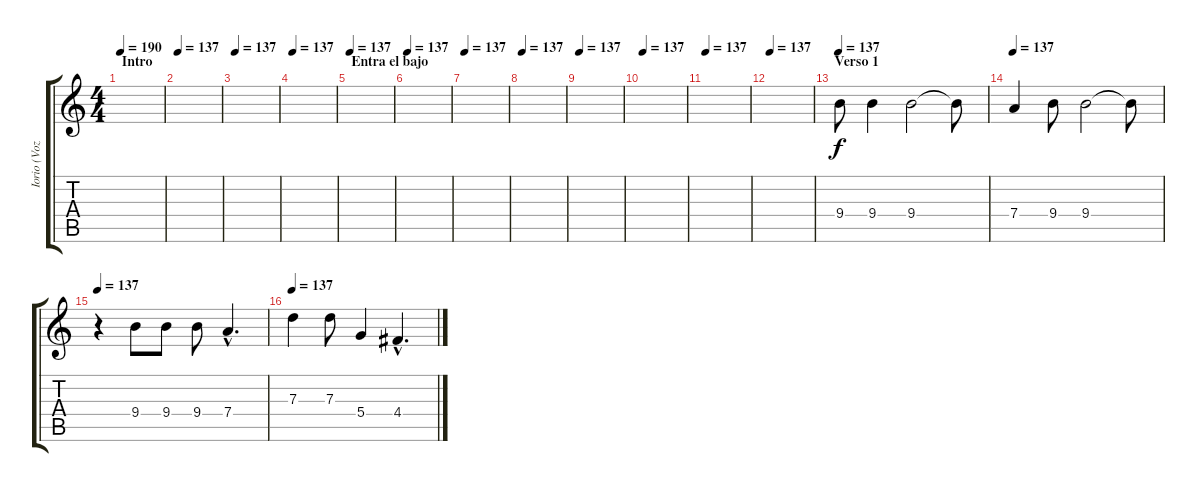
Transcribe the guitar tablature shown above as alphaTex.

\track ("Iorio (Voz)" "Iorio (Voz") {instrument contrabass}
\staff {score tabs}
\tuning (E4 B3 G3 D3 A2 E2) {hide}
\ts (4 4)
\section ("" "Intro")
\tempo 190
\tempo 137
\tempo 190
\clef g2
\ks c
|
\tempo 137
|
\tempo 137
|
\tempo 137
|
\section ("" "Entra el bajo")
\tempo 137
|
\tempo 137
|
\tempo 137
|
\tempo 137
|
\tempo 137
|
\tempo 137
|
\tempo 137
|
\tempo 137
|
\section ("" "Verso 1")
\tempo 137
9.4.8 9.4.4 9.4.2 9.4{t}.8 |
\tempo 137
7.4.4 9.4.8 9.4.2 9.4{t}.8 |
\tempo 137
r.4 9.4.8 9.4.8 9.4.8 7.4{hac}.4{d} |
\tempo 137
7.3.4 7.3.8 5.4.4 4.4{hac}.4{d}
